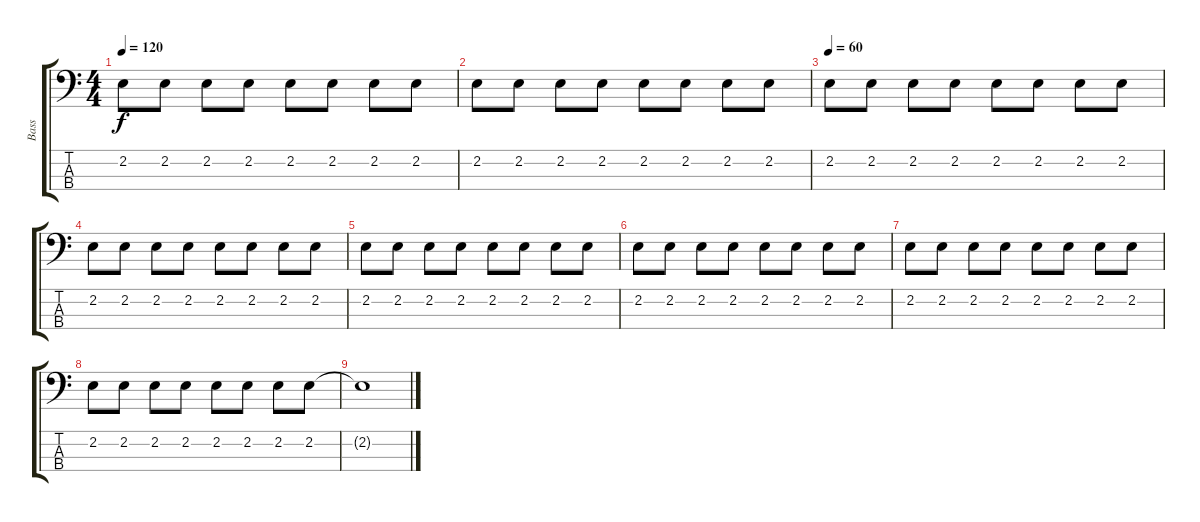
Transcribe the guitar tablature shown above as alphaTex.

\track ("Bass" "Bass") {instrument electricbasspick}
\staff {score tabs}
\tuning (G2 D2 A1 E1) {hide}
\ts (4 4)
\tempo 120
\clef f4
\ks c
2.2.8{dy f} 2.2.8 2.2.8 2.2.8 2.2.8 2.2.8 2.2.8 2.2.8 |
2.2.8 2.2.8 2.2.8 2.2.8 2.2.8 2.2.8 2.2.8 2.2.8 |
\tempo 60
2.2.8 2.2.8 2.2.8 2.2.8 2.2.8 2.2.8 2.2.8 2.2.8 |
2.2.8 2.2.8 2.2.8 2.2.8 2.2.8 2.2.8 2.2.8 2.2.8 |
2.2.8 2.2.8 2.2.8 2.2.8 2.2.8 2.2.8 2.2.8 2.2.8 |
2.2.8 2.2.8 2.2.8 2.2.8 2.2.8 2.2.8 2.2.8 2.2.8 |
2.2.8 2.2.8 2.2.8 2.2.8 2.2.8 2.2.8 2.2.8 2.2.8 |
2.2.8 2.2.8 2.2.8 2.2.8 2.2.8 2.2.8 2.2.8 2.2.8 |
2.2{t}.1
